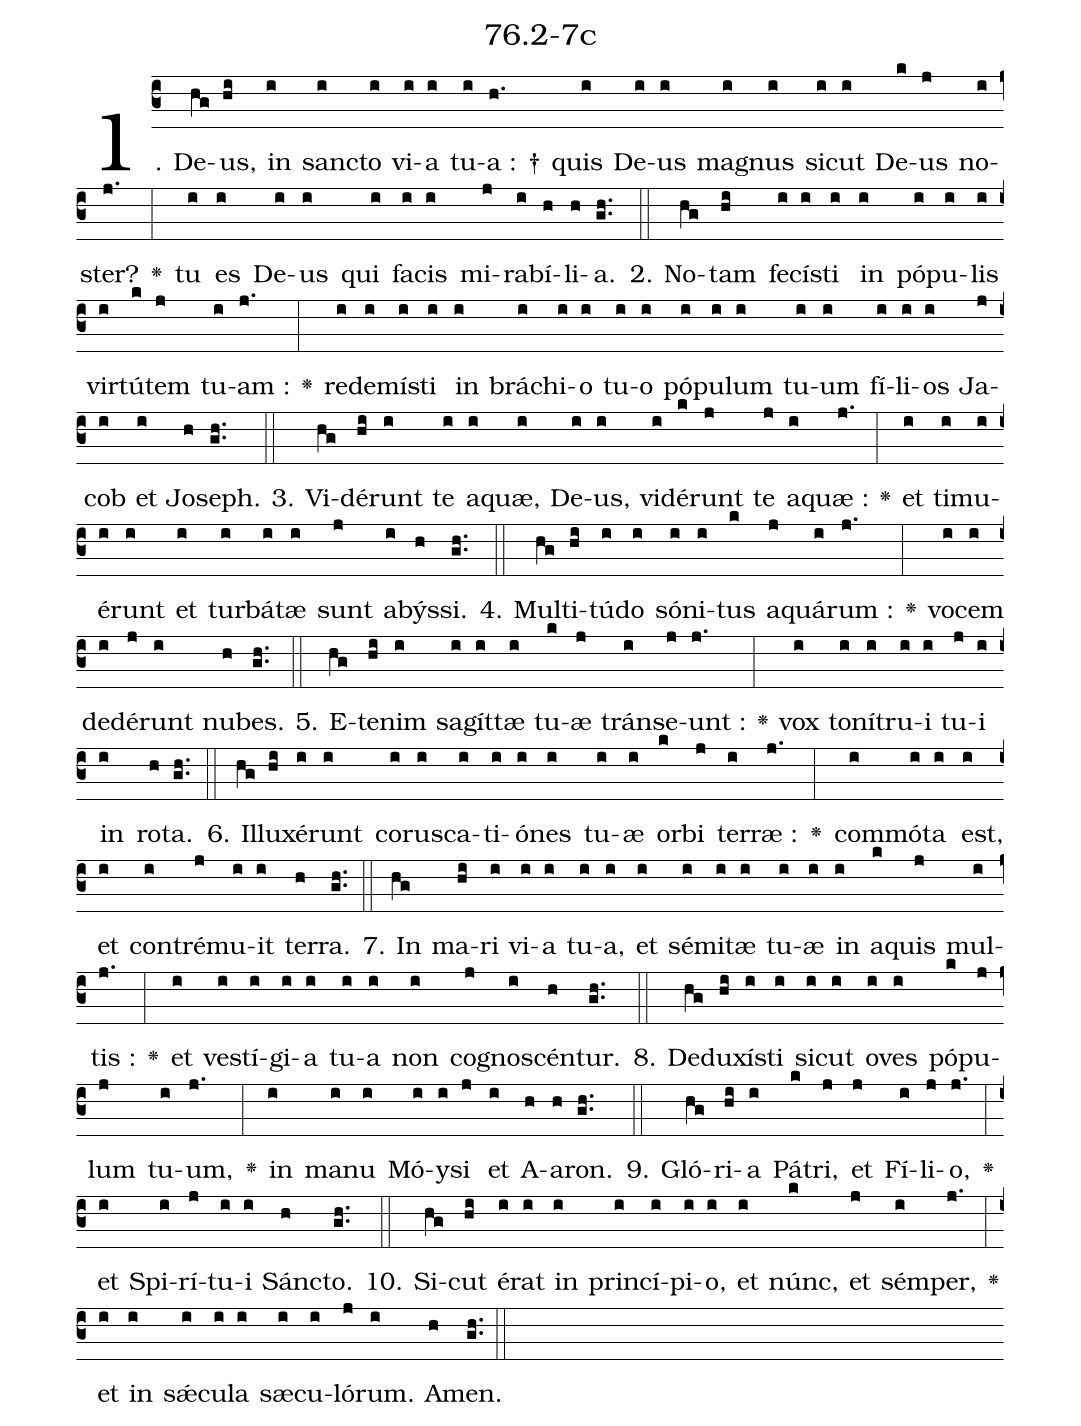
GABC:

name: 76.2-7c;
%%
(c3)1. De(hg)us,(hi) in(i) san(i)cto(i) vi(i)a(i) tu(i)a : †(h.) quis(i) De(i)us(i) ma(i)gnus(i) si(i)cut(i) De(k)us(j) no(i)ster?(j.) <v>\greheightstar</v>(:) tu(i) es(i) De(i)us(i) qui(i) fa(i)cis(i) mi(j)ra(i)bí(h)li(h)a.(gh..) (::)
2. No(hg)tam(hi) fe(i)cí(i)sti(i) in(i) pó(i)pu(i)lis(i) vir(i)tú(k)tem(j) tu(i)am :(j.) <v>\greheightstar</v>(:) red(i)e(i)mí(i)sti(i) in(i) brá(i)chi(i)o(i) tu(i)o(i) pó(i)pu(i)lum(i) tu(i)um(i) fí(i)li(i)os(i) Ja(j)cob(i) et(i) Jo(h)seph.(gh..) (::)
3. Vi(hg)dé(hi)runt(i) te(i) a(i)quæ,(i) De(i)us,(i) vi(i)dé(k)runt(j) te(j) a(i)quæ :(j.) <v>\greheightstar</v>(:) et(i) ti(i)mu(i)é(i)runt(i) et(i) tur(i)bá(i)tæ(i) sunt(j) a(i)býs(h)si.(gh..) (::)
4. Mul(hg)ti(hi)tú(i)do(i) só(i)ni(i)tus(k) a(j)quá(i)rum :(j.) <v>\greheightstar</v>(:) vo(i)cem(i) de(i)dé(j)runt(i) nu(h)bes.(gh..) (::)
5. E(hg)te(hi)nim(i) sa(i)gít(i)tæ(i) tu(k)æ(j) tráns(i)e(j)unt :(j.) <v>\greheightstar</v>(:) vox(i) to(i)ní(i)tru(i)i(i) tu(j)i(i) in(i) ro(h)ta.(gh..) (::)
6. Il(hg)lu(hi)xé(i)runt(i) co(i)ru(i)sca(i)ti(i)ó(i)nes(i) tu(i)æ(i) or(k)bi(j) ter(i)ræ :(j.) <v>\greheightstar</v>(:) com(i)mó(i)ta(i) est,(i) et(i) con(i)tré(j)mu(i)it(i) ter(h)ra.(gh..) (::)
7. In(hg) ma(hi)ri(i) vi(i)a(i) tu(i)a,(i) et(i) sé(i)mi(i)tæ(i) tu(i)æ(i) in(i) a(k)quis(j) mul(i)tis :(j.) <v>\greheightstar</v>(:) et(i) ve(i)stí(i)gi(i)a(i) tu(i)a(i) non(i) co(j)gno(i)scén(h)tur.(gh..) (::)
8. De(hg)du(hi)xí(i)sti(i) si(i)cut(i) o(i)ves(i) pó(k)pu(j)lum(j) tu(i)um,(j.) <v>\greheightstar</v>(:) in(i) ma(i)nu(i) Mó(i)y(i)si(j) et(i) A(h)a(h)ron.(gh..) (::)
9. Gló(hg)ri(hi)a(i) Pá(k)tri,(j) et(j) Fí(i)li(j)o,(j.) <v>\greheightstar</v>(:) et(i) Spi(i)rí(j)tu(i)i(i) Sán(h)cto.(gh..) (::)
10. Si(hg)cut(hi) é(i)rat(i) in(i) prin(i)cí(i)pi(i)o,(i) et(i) núnc,(k) et(j) sém(i)per,(j.) <v>\greheightstar</v>(:) et(i) in(i) sǽ(i)cu(i)la(i) sæ(i)cu(i)ló(j)rum.(i) A(h)men.(gh..) (::)
